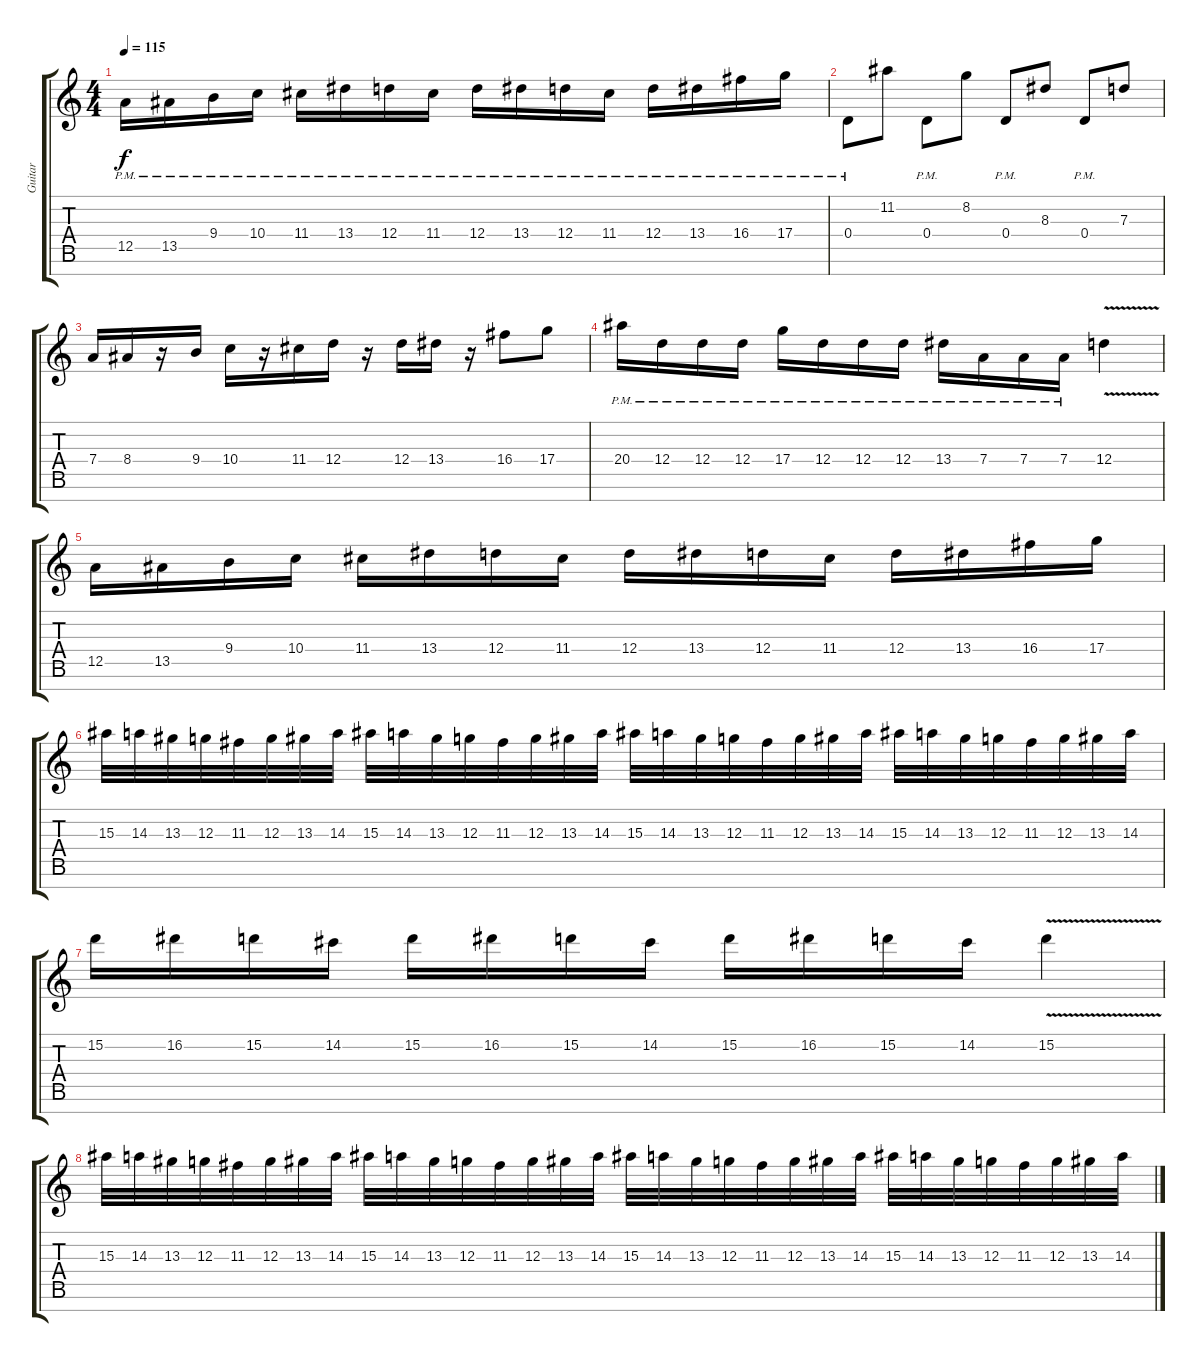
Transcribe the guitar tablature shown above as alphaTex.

\track ("Guitar" "Guitar") {instrument distortionguitar}
\staff {score tabs}
\tuning (E4 B3 G3 D3 A2 E2 B1) {hide}
\ts (4 4)
\tempo 115
\clef g2
\ks c
12.5{pm}.16{dy f} 13.5{pm}.16 9.4{pm}.16 10.4{pm}.16 11.4{pm}.16 13.4{pm}.16 12.4{pm}.16 11.4{pm}.16 12.4{pm}.16 13.4{pm}.16 12.4{pm}.16 11.4{pm}.16 12.4{pm}.16 13.4{pm}.16 16.4{pm}.16 17.4{pm}.16 |
0.4{pm}.8 11.2.8 0.4{pm}.8 8.2.8 0.4{pm}.8 8.3.8 0.4{pm}.8 7.3.8 |
7.4.16 8.4.16 r.16 9.4.16 10.4.16 r.16 11.4.16 12.4.16 r.16 12.4.16 13.4.16 r.16 16.4.8 17.4.8 |
20.4{pm}.16 12.4{pm}.16 12.4{pm}.16 12.4{pm}.16 17.4{pm}.16 12.4{pm}.16 12.4{pm}.16 12.4{pm}.16 13.4{pm}.16 7.4{pm}.16 7.4{pm}.16 7.4{pm}.16 12.4{v}.4 |
12.5.16 13.5.16 9.4.16 10.4.16 11.4.16 13.4.16 12.4.16 11.4.16 12.4.16 13.4.16 12.4.16 11.4.16 12.4.16 13.4.16 16.4.16 17.4.16 |
15.3.32 14.3.32 13.3.32 12.3.32 11.3.32 12.3.32 13.3.32 14.3.32 15.3.32 14.3.32 13.3.32 12.3.32 11.3.32 12.3.32 13.3.32 14.3.32 15.3.32 14.3.32 13.3.32 12.3.32 11.3.32 12.3.32 13.3.32 14.3.32 15.3.32 14.3.32 13.3.32 12.3.32 11.3.32 12.3.32 13.3.32 14.3.32 |
15.2.16 16.2.16 15.2.16 14.2.16 15.2.16 16.2.16 15.2.16 14.2.16 15.2.16 16.2.16 15.2.16 14.2.16 15.2{v}.4 |
15.3.32 14.3.32 13.3.32 12.3.32 11.3.32 12.3.32 13.3.32 14.3.32 15.3.32 14.3.32 13.3.32 12.3.32 11.3.32 12.3.32 13.3.32 14.3.32 15.3.32 14.3.32 13.3.32 12.3.32 11.3.32 12.3.32 13.3.32 14.3.32 15.3.32 14.3.32 13.3.32 12.3.32 11.3.32 12.3.32 13.3.32 14.3.32
